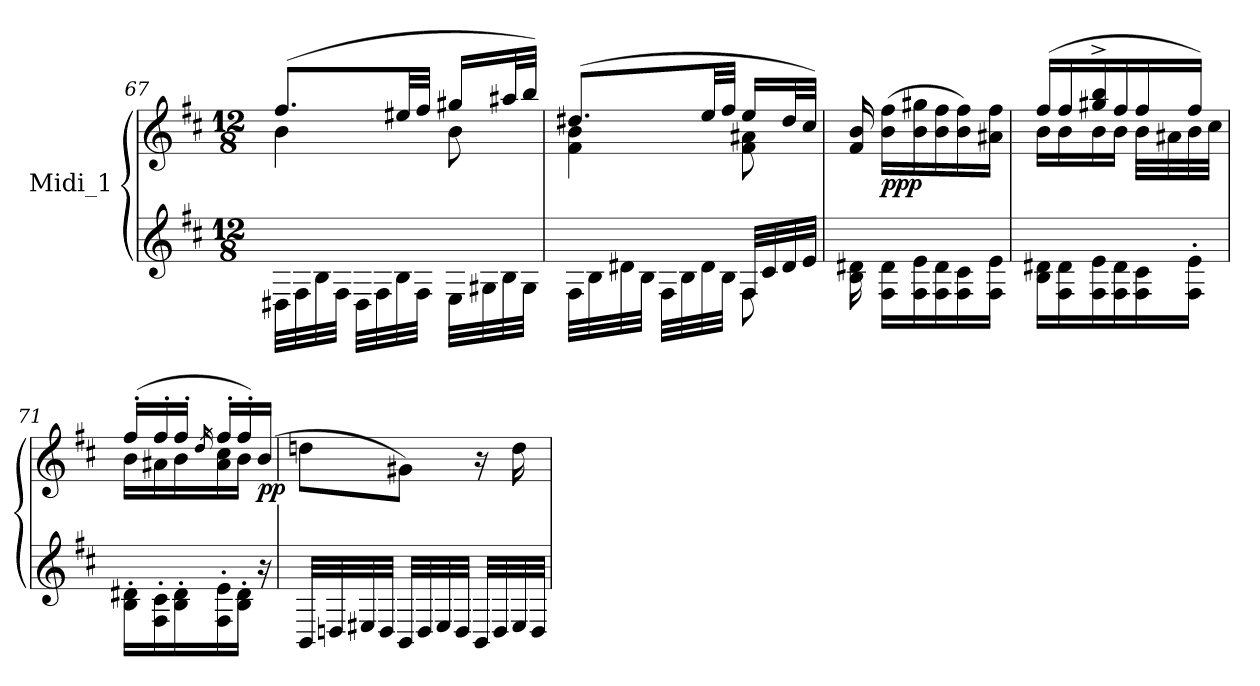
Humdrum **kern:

**kern	**kern	**dynam
*part1	*part1	*part1
*staff2	*staff1	*staff1/2
*I"Midi_1	*	*
*clefG2	*clefG2	*
*k[f#c#]	*k[f#c#]	*
*D:	*D:	*
*M12/8	*M12/8	*
=67	=67	=67
*^	*^	*
32D#X\LLL	8ryy	(>8.ff#/L	4b\	.
32F#\	.	.	.	.
32B\	.	.	.	.
32F#\JJJ	.	.	.	.
32D#\LLL	4ryy	.	.	.
32F#\	.	.	.	.
32B\	.	32ee#X/LL	.	.
32F#\JJJ	.	32ff#/JJJ	.	.
32E\LLL	.	16gg#X/LL	8b\	.
32G#X\	.	.	.	.
32B\	.	32aa#X/L	.	.
32G#\JJJ	.	32bb/JJJ)	.	.
!!LO:LB:g=z	!!
=68	=68	=68	=68	=68
32F#\LLL	8ryy	(>8.dd#X/L	4f#\ 4b\	.
32B\	.	.	.	.
32d#X\	.	.	.	.
32B\JJJ	.	.	.	.
32F#\LLL	8ryy	.	.	.
32B\	.	.	.	.
32d#\	.	32ee/LL	.	.
32B\JJJ	.	32ff#/JJJ	.	.
32F#/LLL	8F#\	16ee/LL	8f#\ 8a#X\	.
32c#/	.	.	.	.
32d#/	.	32dd#/L	.	.
32e/JJJ	.	32cc#/JJJ)	.	.
=69	=69	=69	=69	=69
16B\ 16d#X\	4ryy	16f#/ 16b/	4ryy	.
!	!	!	!	!LO:DY:b
16F#\ 16d#\LL	.	(>16b\ 16ff#\LL	.	ppp
16F#\ 16e\	.	16b\ 16gg#X\	.	.
16F#\ 16d#\	.	16b\ 16ff#\	.	.
16F#\ 16c#\	8ryy	16b\ 16ff#\)	8ryy	.
16F#\ 16e\JJ	.	16a#X\ 16ff#\JJ	.	.
*v	*v	*	*	*
!!LO:LB:g=z	!!
=70	=70	=70	=70
*	*MM75	*	*
16B\ 16d#X\LL	(>16ff#/LL	16b\LL	.
16F#\ 16d#\	16ff#/	16b\	.
16F#\ 16e\	16gg#X/^ 16bb/^	16b\	.
16F#\ 16d#\	16ff#/	16b\JJ	.
16F#\ 16c#\	16ff#/	32b\LLL	.
.	.	32a#X\	.
16F#\' 16e\'JJ	16ff#/JJ)	32b\	.
.	.	32cc#\JJJ	.
=71	=71	=71	=71
16B\' 16d#X\'LL	(>16ff#'/LL	16b\LL	.
16F#\' 16c#\'	16ff#'/	16a#X\	.
16B\' 16d#\'	16ff#'/JJ	16b\	.
.	16qdd/	.	.
16F#\' 16e\'	16ff#'/LL	16a#\ 16cc#i\	.
16B\' 16d#\'JJ	16ff#'/)	16b\JJ	.
!	!	!	!LO:DY:b
16r	(>16b/JJ	16ryy	pp
=72	=72	=72	=72
32BB/LLL	8ddni\L	4ryy	.
32Dni/	.	.	.
32E#X/	.	.	.
32D/JJJ	.	.	.
32BB/LLL	8g#X\J)	.	.
32D/	.	.	.
32E#/	.	.	.
32D/JJJ	.	.	.
32BB/LLL	16r	8ryy	.
32D/	.	.	.
32E#/	16dd\	.	.
32D/JJJ	.	.	.
*	*v	*v	*
=	=	=
*-	*-	*-
